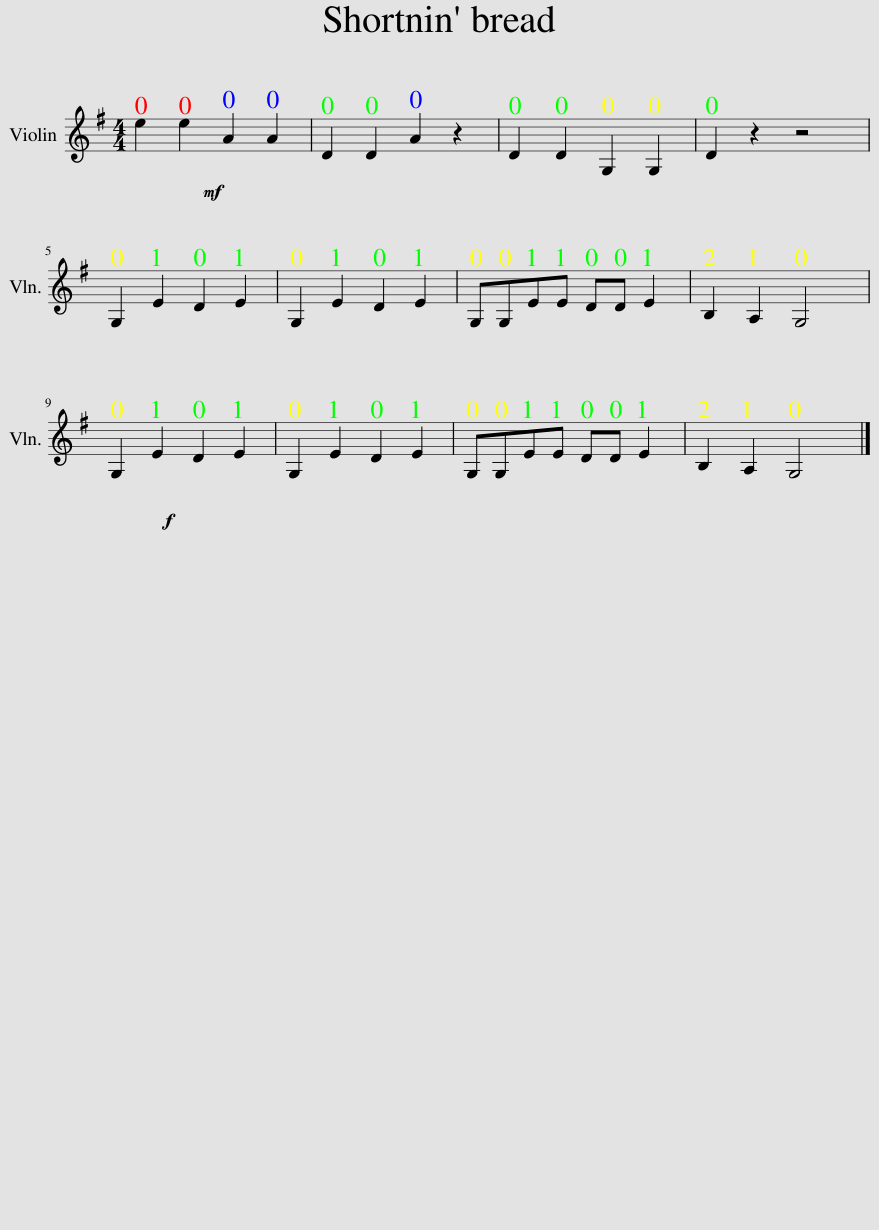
X:1
L:1/8
M:4/4
I:linebreak $
K:G
V:1 treble
V:1
!mf! e2 e2 A2 A2 | D2 D2 A2 z2 | D2 D2 G,2 G,2 | D2 z2 z4 |$ G,2 E2 D2 E2 | %5
 G,2 E2 D2 E2 | G,G,EE DD E2 | B,2 A,2 G,4 |$!f! G,2 E2 D2 E2 | G,2 E2 D2 E2 | %10
 G,G,EE DD E2 | B,2 A,2 G,4 |] %12
